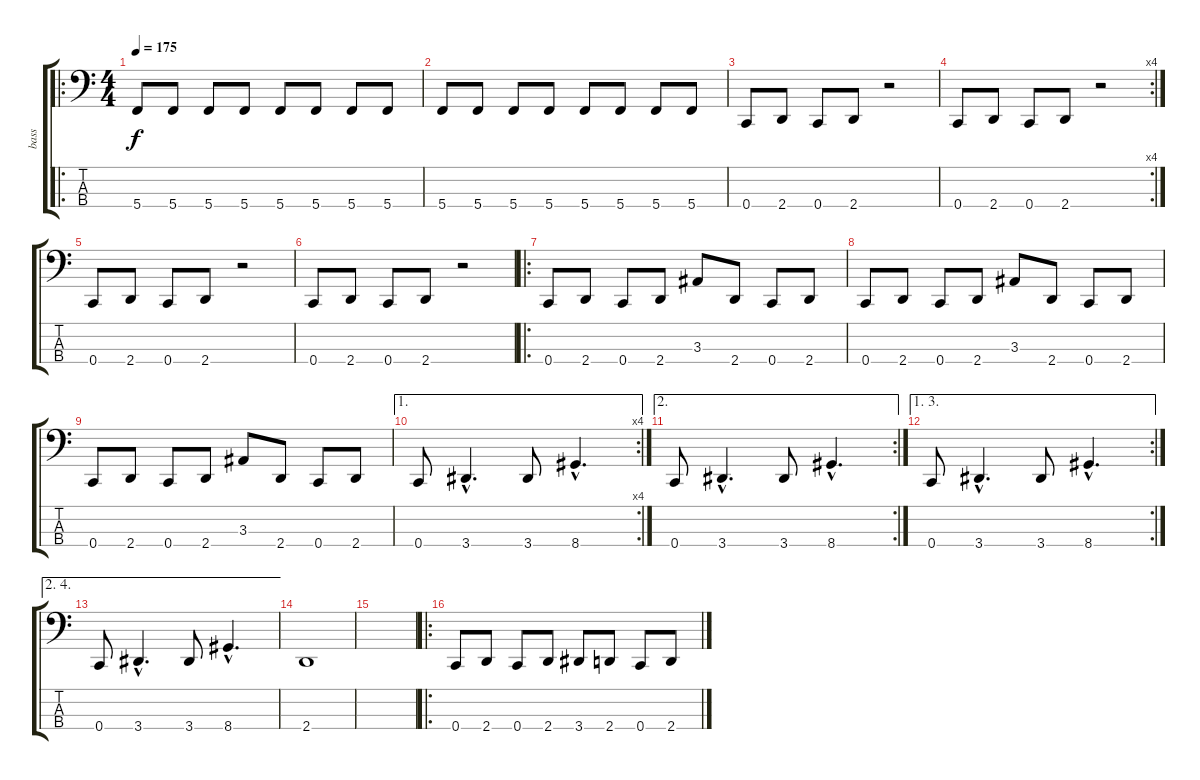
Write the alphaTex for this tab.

\track ("bass" "bass") {instrument electricbasspick}
\staff {score tabs}
\tuning (F2 C2 G1 C1) {hide}
\ro
\ts (4 4)
\tempo 175
\clef f4
\ks c
5.4.8{dy f} 5.4.8 5.4.8 5.4.8 5.4.8 5.4.8 5.4.8 5.4.8 |
5.4.8 5.4.8 5.4.8 5.4.8 5.4.8 5.4.8 5.4.8 5.4.8 |
0.4.8 2.4.8 0.4.8 2.4.8 r.2 |
\rc 4
0.4.8 2.4.8 0.4.8 2.4.8 r.2 |
0.4.8 2.4.8 0.4.8 2.4.8 r.2 |
0.4.8 2.4.8 0.4.8 2.4.8 r.2 |
\ro
0.4.8 2.4.8 0.4.8 2.4.8 3.3.8 2.4.8 0.4.8 2.4.8 |
0.4.8 2.4.8 0.4.8 2.4.8 3.3.8 2.4.8 0.4.8 2.4.8 |
0.4.8 2.4.8 0.4.8 2.4.8 3.3.8 2.4.8 0.4.8 2.4.8 |
\ae 1
\rc 4
0.4.8 3.4{hac}.4{d} 3.4.8 8.4{hac}.4{d} |
\ae 2
\rc 2
0.4.8 3.4{hac}.4{d} 3.4.8 8.4{hac}.4{d} |
\ae (1 3)
\rc 2
0.4.8 3.4{hac}.4{d} 3.4.8 8.4{hac}.4{d} |
\ae (2 4)
0.4.8 3.4{hac}.4{d} 3.4.8 8.4{hac}.4{d} |
2.4.1 |
|
\ro
0.4.8 2.4.8 0.4.8 2.4.8 3.4.8 2.4.8 0.4.8 2.4.8
